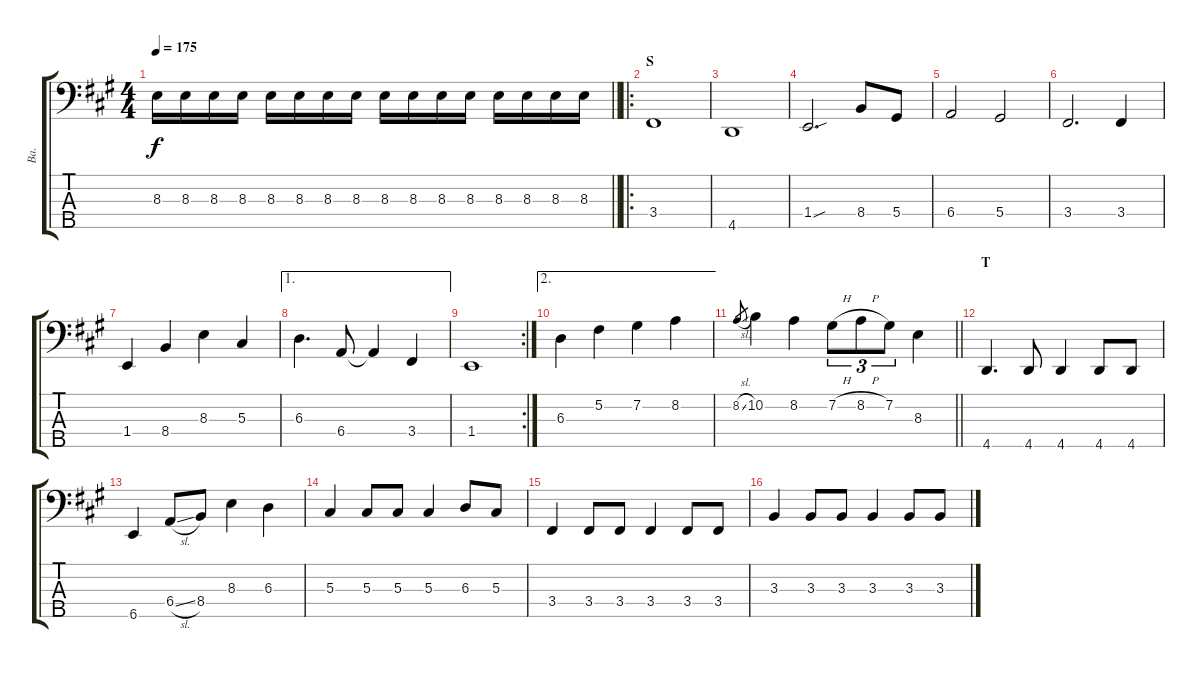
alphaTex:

\track ("Ba." "Ba.") {instrument electricbasspick}
\staff {score tabs}
\tuning (Gb2 Db2 Ab1 Eb1 Bb0) {hide}
\ts (4 4)
\tempo 175
\clef f4
\barLineRight lightlight
\ks f#minor
8.3.16{dy f} 8.3.16 8.3.16 8.3.16 8.3.16 8.3.16 8.3.16 8.3.16 8.3.16 8.3.16 8.3.16 8.3.16 8.3.16 8.3.16 8.3.16 8.3.16 |
\ro
\section ("" "S")
3.4.1 |
4.5.1 |
1.4{sou}.2{d} 8.4.8 5.4.8 |
6.4.2 5.4.2 |
3.4.2{d} 3.4.4 |
1.4.4 8.4.4 8.3.4 5.3.4 |
\ae 1
6.3.4{d} 6.4.8 6.4{t}.4 3.4.4 |
\rc 2
1.4.1 |
\ae 2
6.3.4 5.2.4 7.2.4 8.2.4 |
\barLineRight lightlight
8.2{sl}.8{gr} 10.2.4 8.2.4 7.2{h}.8{tu (3 2)} 8.2{h}.8{tu (3 2)} 7.2.8{tu (3 2)} 8.3.4 |
\section ("" "T")
4.5.4{d} 4.5.8 4.5.4 4.5.8 4.5.8 |
6.5.4 6.4{sl}.8 8.4.8 8.3.4 6.3.4 |
5.3.4 5.3.8 5.3.8 5.3.4 6.3.8 5.3.8 |
3.4.4 3.4.8 3.4.8 3.4.4 3.4.8 3.4.8 |
3.3.4 3.3.8 3.3.8 3.3.4 3.3.8 3.3.8
